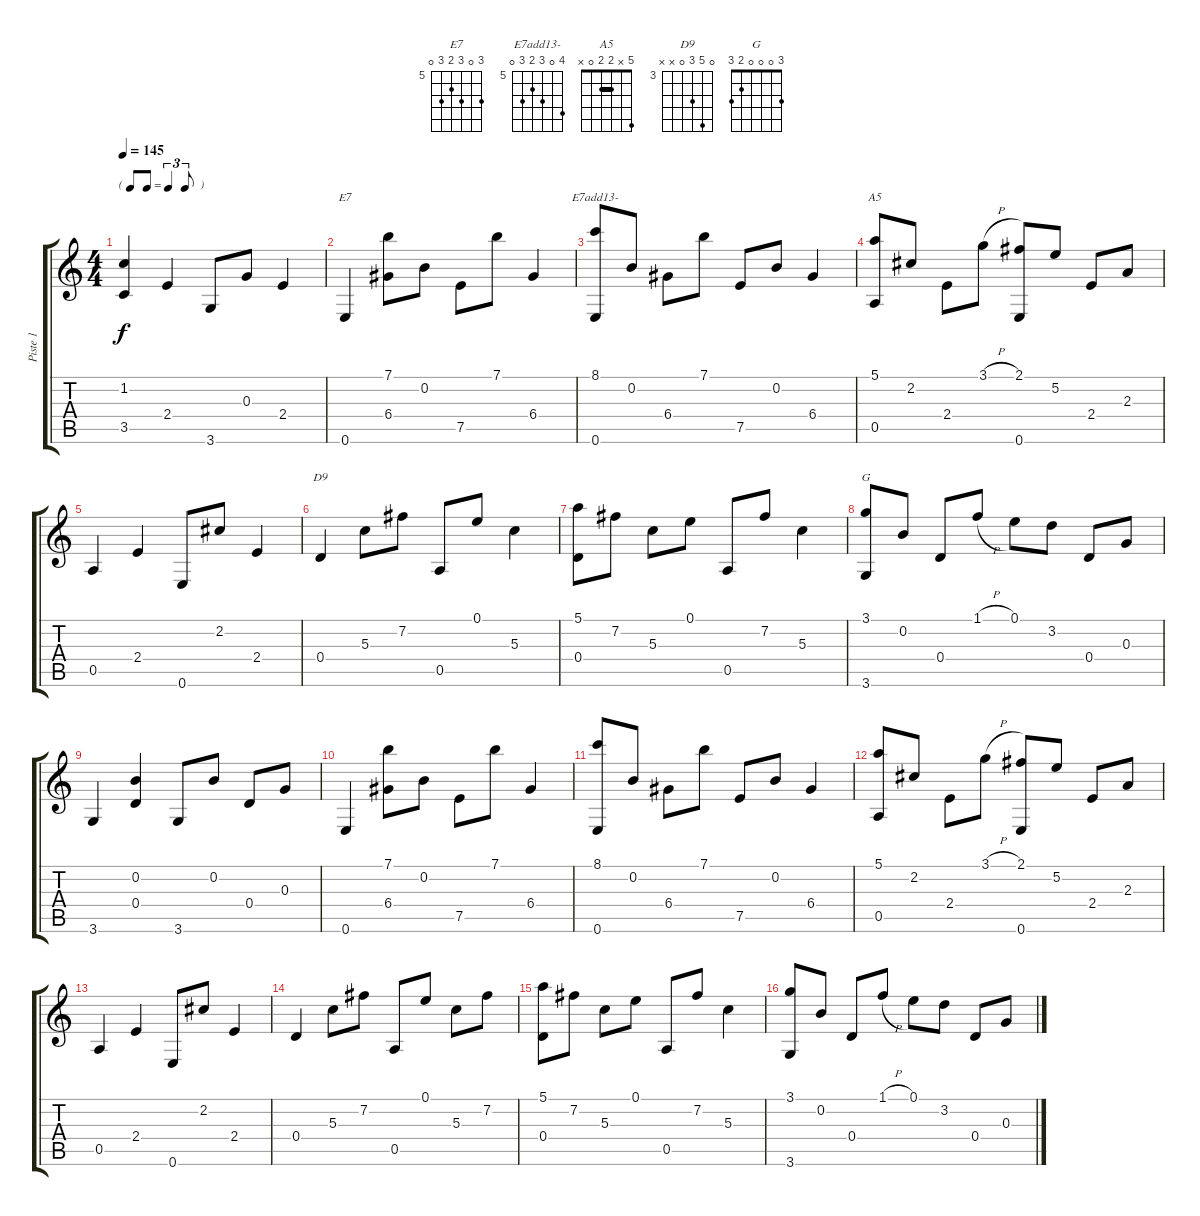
\track ("Piste 1" "Piste 1") {instrument acousticguitarsteel}
\staff {score tabs}
\tuning (E4 B3 G3 D3 A2 E2) {hide}
\chord ("E7" 7 0 7 6 7 0) {firstfret 5}
\chord ("E7add13-" 8 0 7 6 7 0) {firstfret 5}
\chord ("A5" 5 x 2 2 0 x) {barre 2}
\chord ("D9" 0 7 5 0 x x) {firstfret 3}
\chord ("G" 3 0 0 0 2 3)
\ts (4 4)
\tf triplet8th
\tempo 145
\clef g2
\ks c
(1.2 3.5).4{dy f} 2.4.4 3.6.8 0.3.8 2.4.4 |
0.6.4{ch "E7"} (7.1 6.4).8 0.2.8 7.5.8 7.1.8 6.4.4 |
(8.1 0.6).8{ch "E7add13-"} 0.2.8 6.4.8 7.1.8 7.5.8 0.2.8 6.4.4 |
(5.1 0.5).8{ch "A5"} 2.2.8 2.4.8 3.1{h}.8 (2.1 0.6).8 5.2.8 2.4.8 2.3.8 |
0.5.4 2.4.4 0.6.8 2.2.8 2.4.4 |
0.4.4{ch "D9"} 5.3.8 7.2.8 0.5.8 0.1.8 5.3.4 |
(5.1 0.4).8 7.2.8 5.3.8 0.1.8 0.5.8 7.2.8 5.3.4 |
(3.1 3.6).8{ch "G"} 0.2.8 0.4.8 1.1{h}.8 0.1.8 3.2.8 0.4.8 0.3.8 |
3.6.4 (0.2 0.4).4 3.6.8 0.2.8 0.4.8 0.3.8 |
0.6.4 (7.1 6.4).8 0.2.8 7.5.8 7.1.8 6.4.4 |
(8.1 0.6).8 0.2.8 6.4.8 7.1.8 7.5.8 0.2.8 6.4.4 |
(5.1 0.5).8 2.2.8 2.4.8 3.1{h}.8 (2.1 0.6).8 5.2.8 2.4.8 2.3.8 |
0.5.4 2.4.4 0.6.8 2.2.8 2.4.4 |
0.4.4 5.3.8 7.2.8 0.5.8 0.1.8 5.3.8 7.2.8 |
(5.1 0.4).8 7.2.8 5.3.8 0.1.8 0.5.8 7.2.8 5.3.4 |
(3.1 3.6).8 0.2.8 0.4.8 1.1{h}.8 0.1.8 3.2.8 0.4.8 0.3.8
